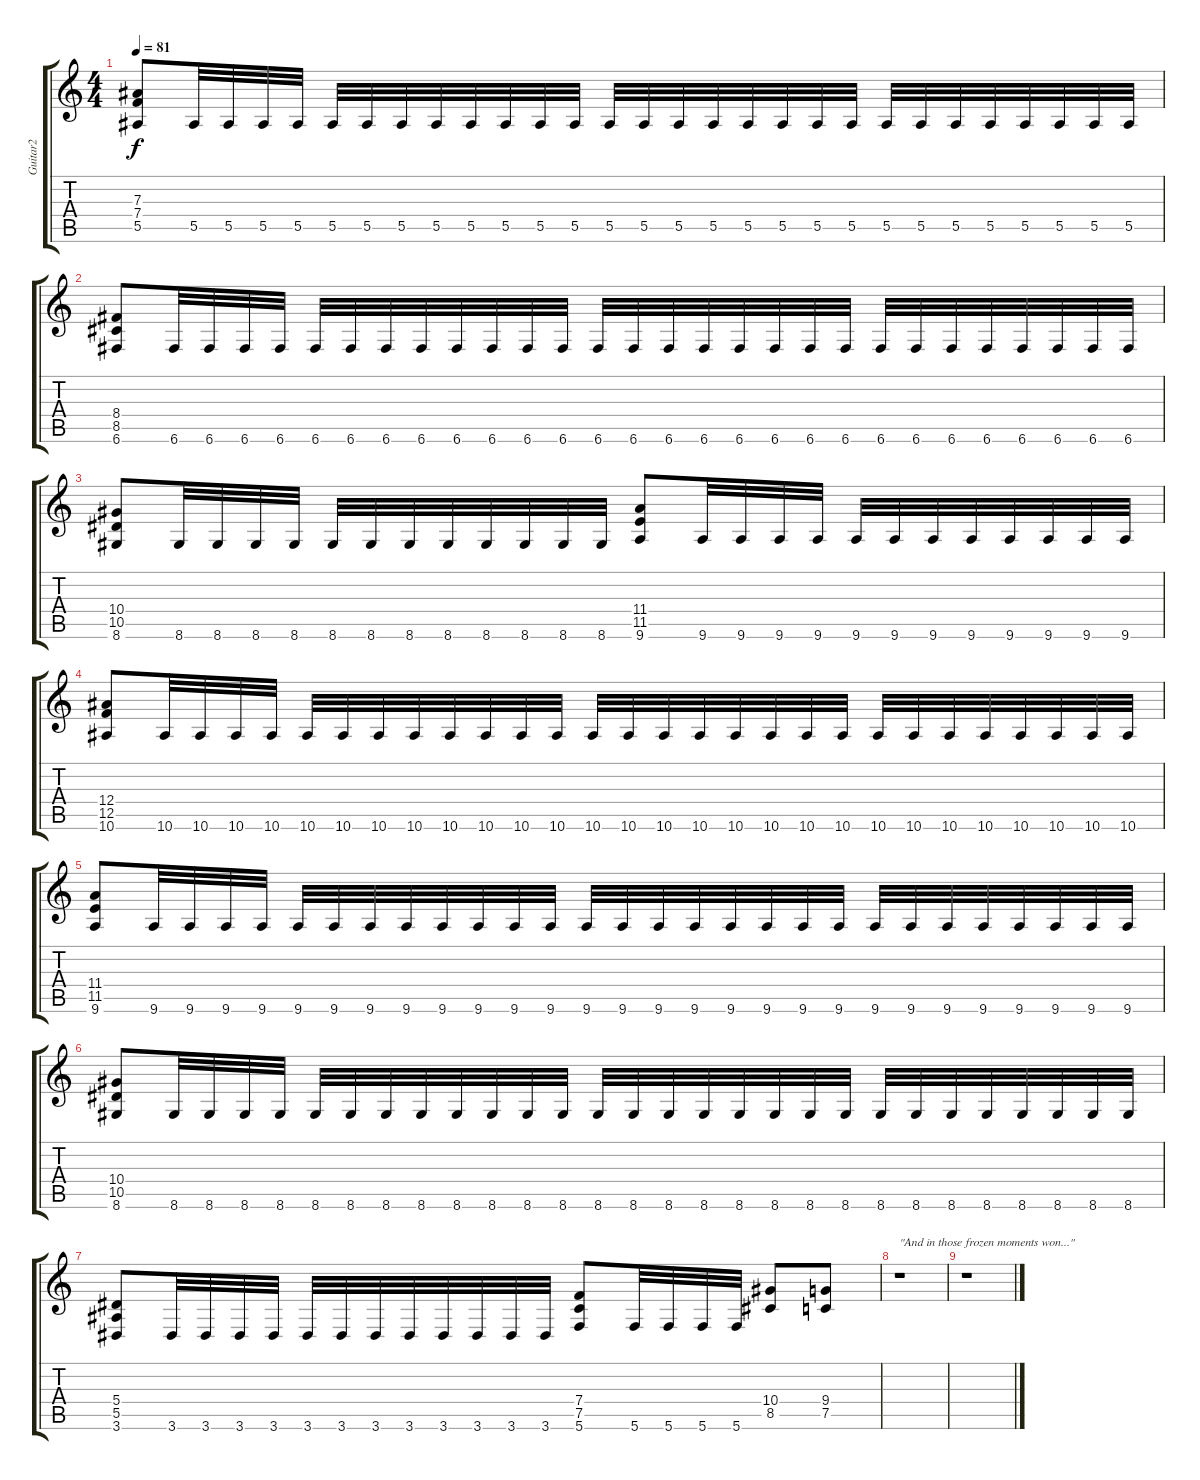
\track ("Guitar2" "Guitar2") {instrument distortionguitar}
\staff {score tabs}
\tuning (C4 G3 Eb3 Bb2 F2 C2) {hide}
\ts (4 4)
\tempo 81
\clef g2
\ks c
(7.3 7.4 5.5).8{dy f} 5.5.32 5.5.32 5.5.32 5.5.32 5.5.32 5.5.32 5.5.32 5.5.32 5.5.32 5.5.32 5.5.32 5.5.32 5.5.32 5.5.32 5.5.32 5.5.32 5.5.32 5.5.32 5.5.32 5.5.32 5.5.32 5.5.32 5.5.32 5.5.32 5.5.32 5.5.32 5.5.32 5.5.32 |
(8.4 8.5 6.6).8 6.6.32 6.6.32 6.6.32 6.6.32 6.6.32 6.6.32 6.6.32 6.6.32 6.6.32 6.6.32 6.6.32 6.6.32 6.6.32 6.6.32 6.6.32 6.6.32 6.6.32 6.6.32 6.6.32 6.6.32 6.6.32 6.6.32 6.6.32 6.6.32 6.6.32 6.6.32 6.6.32 6.6.32 |
(10.4 10.5 8.6).8 8.6.32 8.6.32 8.6.32 8.6.32 8.6.32 8.6.32 8.6.32 8.6.32 8.6.32 8.6.32 8.6.32 8.6.32 (11.4 11.5 9.6).8 9.6.32 9.6.32 9.6.32 9.6.32 9.6.32 9.6.32 9.6.32 9.6.32 9.6.32 9.6.32 9.6.32 9.6.32 |
(12.4 12.5 10.6).8 10.6.32 10.6.32 10.6.32 10.6.32 10.6.32 10.6.32 10.6.32 10.6.32 10.6.32 10.6.32 10.6.32 10.6.32 10.6.32 10.6.32 10.6.32 10.6.32 10.6.32 10.6.32 10.6.32 10.6.32 10.6.32 10.6.32 10.6.32 10.6.32 10.6.32 10.6.32 10.6.32 10.6.32 |
(11.4 11.5 9.6).8 9.6.32 9.6.32 9.6.32 9.6.32 9.6.32 9.6.32 9.6.32 9.6.32 9.6.32 9.6.32 9.6.32 9.6.32 9.6.32 9.6.32 9.6.32 9.6.32 9.6.32 9.6.32 9.6.32 9.6.32 9.6.32 9.6.32 9.6.32 9.6.32 9.6.32 9.6.32 9.6.32 9.6.32 |
(10.4 10.5 8.6).8 8.6.32 8.6.32 8.6.32 8.6.32 8.6.32 8.6.32 8.6.32 8.6.32 8.6.32 8.6.32 8.6.32 8.6.32 8.6.32 8.6.32 8.6.32 8.6.32 8.6.32 8.6.32 8.6.32 8.6.32 8.6.32 8.6.32 8.6.32 8.6.32 8.6.32 8.6.32 8.6.32 8.6.32 |
(5.4 5.5 3.6).8 3.6.32 3.6.32 3.6.32 3.6.32 3.6.32 3.6.32 3.6.32 3.6.32 3.6.32 3.6.32 3.6.32 3.6.32 (7.4 7.5 5.6).8 5.6.32 5.6.32 5.6.32 5.6.32 (10.4 8.5).8 (9.4 7.5).8 |
r.1{txt "\"And in those frozen moments won...\""} |
r.1
